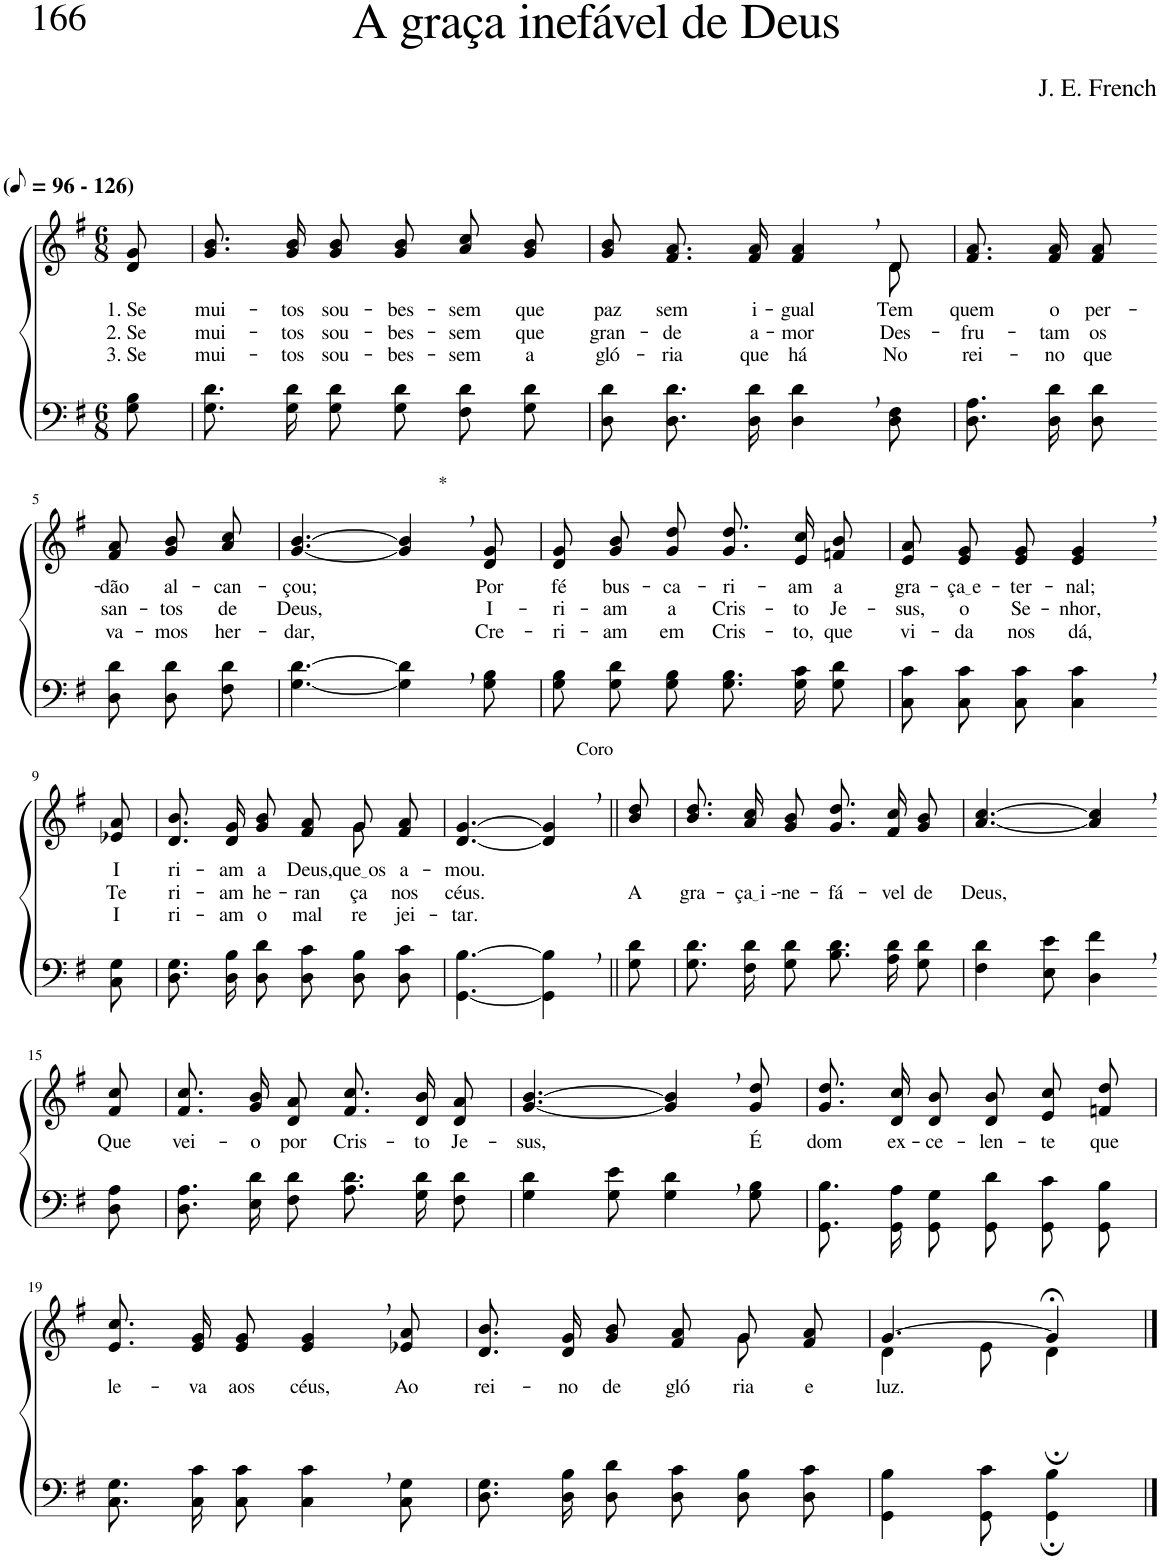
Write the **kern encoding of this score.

**kern	**kern	**text	**text	**text
*part2	*part1	*part1	*part1	*part1
*staff2	*staff1	*staff1	*staff1	*staff1
*I"Parte III e IV	*I"Parte I e II	*	*	*
*clefF4	*clefG2	*	*	*
*k[f#]	*k[f#]	*	*	*
*M6/8	*M6/8	*	*	*
*MM48	*MM48	*	*	*
=1	=1	=1	=1	=1
!	!LO:TX:a:B:t=(	!	!	!
!	!LO:TX:a:B:t=- 126)	!	!	!
!	!	!LO:LY:b	!LO:LY:b	!LO:LY:b
8G\ 8B\	8d/ 8g/	1. Se	2. Se	3. Se
=2	=2	=2	=2	=2
!	!	!LO:LY:b	!LO:LY:b	!LO:LY:b
8.G\ 8.d\L	8.g/ 8.b/L	mui-	mui-	mui-
!	!	!LO:LY:b	!LO:LY:b	!LO:LY:b
16G\ 16d\K	16g/ 16b/K	-tos	-tos	-tos
!	!	!LO:LY:b	!LO:LY:b	!LO:LY:b
8G\ 8d\J	8g/ 8b/J	sou-	sou-	sou-
!	!	!LO:LY:b	!LO:LY:b	!LO:LY:b
8G\ 8d\L	8g/ 8b/L	-bes-	-bes-	-bes-
!	!	!LO:LY:b	!LO:LY:b	!LO:LY:b
8F#\ 8d\	8a/ 8cc/	-sem	-sem	-sem
!	!	!LO:LY:b	!LO:LY:b	!LO:LY:b
8G\ 8d\J	8g/ 8b/J	que	que	a
=3	=3	=3	=3	=3
!	!	!LO:LY:b	!LO:LY:b	!LO:LY:b
*	*^	*	*	*
8D\ 8d\L	8g/ 8b/L	8ryy	paz	gran-	gló-
!	!	!	!LO:LY:b	!LO:LY:b	!LO:LY:b
*	*v	*v	*	*	*
8.D\ 8.d\	8.f#/ 8.a/	sem	-de	-ria
!	!	!LO:LY:b	!LO:LY:b	!LO:LY:b
16D\ 16d\Jk	16f#/ 16a/Jk	i-	a-	que
!	!	!LO:LY:b	!LO:LY:b	!LO:LY:b
4D\, 4d\,	4f#/, 4a/,	-gual	-mor	há
*	*^	*	*	*
!	!	!	!LO:LY:b	!LO:LY:b	!LO:LY:b
8D\ 8F#\	8d/	8d\	Tem	Des-	No
=4	=4	=4	=4	=4	=4
!	!	!	!LO:LY:b	!LO:LY:b	!LO:LY:b
*	*v	*v	*	*	*
8.D\ 8.A\L	8.f#/ 8.a/L	quem	-fru-	rei-
!	!	!LO:LY:b	!LO:LY:b	!LO:LY:b
16D\ 16d\K	16f#/ 16a/K	o	-tam	-no
!	!	!LO:LY:b	!LO:LY:b	!LO:LY:b
8D\ 8d\J	8f#/ 8a/J	per-	os	que
!!LO:LB:g=z
=5-	=5-	=5-	=5-	=5-
!	!	!LO:LY:b	!LO:LY:b	!LO:LY:b
8D\ 8d\L	8f#/ 8a/L	-dão	san-	va-
!	!	!LO:LY:b	!LO:LY:b	!LO:LY:b
8D\ 8d\	8g/ 8b/	al-	-tos	-mos
!	!	!LO:LY:b	!LO:LY:b	!LO:LY:b
8F#\ 8d\J	8a/ 8cc/J	-can-	de	her-
=6	=6	=6	=6	=6
!	!	!LO:LY:b	!LO:LY:b	!LO:LY:b
[4.G\ [4.d\	[4.g/ [4.b/	-çou;	Deus,	-dar,
!	!LO:TX:a:t=*	!	!	!
4G\], 4d\],	4g/], 4b/],	.	.	.
!	!	!LO:LY:b	!LO:LY:b	!LO:LY:b
8G\ 8B\	8d/ 8g/	Por	I-	Cre-
=7	=7	=7	=7	=7
!	!	!LO:LY:b	!LO:LY:b	!LO:LY:b
8G\ 8B\L	8d/ 8g/L	fé	-ri-	-ri-
!	!	!LO:LY:b	!LO:LY:b	!LO:LY:b
8G\ 8d\	8g/ 8b/	bus-	-am	-am
!	!	!LO:LY:b	!LO:LY:b	!LO:LY:b
8G\ 8B\J	8g/ 8dd/J	-ca-	a	em
!	!	!LO:LY:b	!LO:LY:b	!LO:LY:b
8.G\ 8.B\L	8.g/ 8.dd/L	-ri-	Cris-	Cris-
!	!	!LO:LY:b	!LO:LY:b	!LO:LY:b
16G\ 16c\K	16e/ 16cc/K	-am	-to	-to,
!	!	!LO:LY:b	!LO:LY:b	!LO:LY:b
8G\ 8d\J	8fn/ 8b/J	a	Je-	que
=8	=8	=8	=8	=8
!	!	!LO:LY:b	!LO:LY:b	!LO:LY:b
8C\ 8c\L	8e/ 8a/L	gra-	-sus,	vi-
!	!	!LO:LY:b	!LO:LY:b	!LO:LY:b
8C\ 8c\	8e/ 8g/	ça e	o	-da
!	!	!LO:LY:b	!LO:LY:b	!LO:LY:b
8C\ 8c\J	8e/ 8g/J	-ter-	Se-	nos
!	!	!LO:LY:b	!LO:LY:b	!LO:LY:b
4C\, 4c\,	4e/, 4g/,	-nal;	-nhor,	dá,
!!LO:LB:g=z
=9-	=9-	=9-	=9-	=9-
!	!	!LO:LY:b	!LO:LY:b	!LO:LY:b
8C\ 8G\	8e-X/ 8a/	I-	Te-	I-
=10	=10	=10	=10	=10
*	*^	*	*	*
!	!	!	!LO:LY:b	!LO:LY:b	!LO:LY:b
8.D\ 8.G\L	2ryy	8.d/ 8.b/L	-ri-	-ri-	-ri-
!	!	!	!LO:LY:b	!LO:LY:b	!LO:LY:b
16D\ 16B\K	.	16d/ 16g/K	-am	-am	-am
!	!	!	!LO:LY:b	!LO:LY:b	!LO:LY:b
8D\ 8d\J	.	8g/ 8b/J	a	he-	o
!	!	!	!LO:LY:b	!LO:LY:b	!LO:LY:b
8D\ 8c\L	.	8f#/ 8a/L	Deus,	-ran-	mal
!	!	!	!LO:LY:b	!LO:LY:b	!LO:LY:b
8D\ 8B\	8g\	8g/	que os	-ça	re-
!	!	!	!LO:LY:b	!LO:LY:b	!LO:LY:b
8D\ 8c\J	8ryy	8f#/ 8a/J	a-	nos	-jei-
=11	=11	=11	=11	=11	=11
!	!	!	!LO:LY:b	!LO:LY:b	!LO:LY:b
*	*v	*v	*	*	*
[4.GG\ [4.B\	[4.d/ [4.g/	-mou.	céus.	-tar.
!	!LO:TX:a:t=Coro	!	!	!
4GG\], 4B\],	4d/], 4g/],	.	.	.
=12||	=12||	=12||	=12||	=12||
!	!	!	!LO:LY:b	!
8G\ 8d\	8b/ 8dd/	.	A	.
=13	=13	=13	=13	=13
!	!	!	!LO:LY:b	!
8.G\ 8.d\L	8.b\ 8.dd\L	.	gra-	.
!	!	!	!LO:LY:b	!
16F#\ 16d\K	16a\ 16cc\K	.	ça i -	.
!	!	!	!LO:LY:b	!
8G\ 8d\J	8g\ 8b\J	.	-ne-	.
!	!	!	!LO:LY:b	!
8.B\ 8.d\L	8.g/ 8.dd/L	.	-fá-	.
!	!	!	!LO:LY:b	!
16A\ 16d\K	16f#/ 16cc/K	.	-vel	.
!	!	!	!LO:LY:b	!
8G\ 8d\J	8g/ 8b/J	.	de	.
=14	=14	=14	=14	=14
!	!	!	!LO:LY:b	!
4F#\ 4d\	[4.a/ [4.cc/	.	Deus,	.
8E\ 8e\	.	.	.	.
4D\, 4f#\,	4a/], 4cc/],	.	.	.
!!LO:LB:g=z
=15-	=15-	=15-	=15-	=15-
!	!	!LO:LY:b	!	!
8D\ 8A\	8f#/ 8cc/	Que	.	.
=16	=16	=16	=16	=16
!	!	!LO:LY:b	!	!
8.D\ 8.A\L	8.f#/ 8.cc/L	vei-	.	.
!	!	!LO:LY:b	!	!
16E\ 16d\K	16g/ 16b/K	-o	.	.
!	!	!LO:LY:b	!	!
8F#\ 8d\J	8d/ 8a/J	por	.	.
!	!	!LO:LY:b	!	!
8.A\ 8.d\L	8.f#/ 8.cc/L	Cris-	.	.
!	!	!LO:LY:b	!	!
16G\ 16d\K	16d/ 16b/K	-to	.	.
!	!	!LO:LY:b	!	!
8F#\ 8d\J	8d/ 8a/J	Je-	.	.
=17	=17	=17	=17	=17
!	!	!LO:LY:b	!	!
4G\ 4d\	[4.g/ [4.b/	-sus,	.	.
8G\ 8e\	.	.	.	.
4G\, 4d\,	4g/], 4b/],	.	.	.
!	!	!LO:LY:b	!	!
8G\ 8B\	8g/ 8dd/	É	.	.
=18	=18	=18	=18	=18
!	!	!LO:LY:b	!	!
8.GG/ 8.B/L	8.g/ 8.dd/L	dom	.	.
!	!	!LO:LY:b	!	!
16GG/ 16A/K	16d/ 16cc/K	ex-	.	.
!	!	!LO:LY:b	!	!
8GG/ 8G/J	8d/ 8b/J	-ce-	.	.
!	!	!LO:LY:b	!	!
8GG\ 8d\L	8d/ 8b/L	-len-	.	.
!	!	!LO:LY:b	!	!
8GG\ 8c\	8e/ 8cc/	-te	.	.
!	!	!LO:LY:b	!	!
8GG\ 8B\J	8fn/ 8dd/J	que	.	.
!!LO:LB:g=z
=19	=19	=19	=19	=19
!	!	!LO:LY:b	!	!
8.C\ 8.G\L	8.e/ 8.cc/L	le-	.	.
!	!	!LO:LY:b	!	!
16C\ 16c\K	16e/ 16g/K	-va	.	.
!	!	!LO:LY:b	!	!
8C\ 8c\J	8e/ 8g/J	aos	.	.
!	!	!LO:LY:b	!	!
4C\, 4c\,	4e/, 4g/,	céus,	.	.
!	!	!LO:LY:b	!	!
8C\ 8G\	8e-X/ 8a/	Ao	.	.
=20	=20	=20	=20	=20
*	*^	*	*	*
!	!	!	!LO:LY:b	!	!
8.D\ 8.G\L	2ryy	8.d/ 8.b/L	-rei-	.	.
!	!	!	!LO:LY:b	!	!
16D\ 16B\K	.	16d/ 16g/K	-no	.	.
!	!	!	!LO:LY:b	!	!
8D\ 8d\J	.	8g/ 8b/J	de	.	.
!	!	!	!LO:LY:b	!	!
8D\ 8c\L	.	8f#/ 8a/L	gló-	.	.
!	!	!	!LO:LY:b	!	!
8D\ 8B\	8g\	8g/	ria	.	.
!	!	!	!LO:LY:b	!	!
8D\ 8c\J	8ryy	8f#/ 8a/J	e	.	.
=21	=21	=21	=21	=21	=21
!	!	!	!LO:LY:b	!	!
4GG\ 4B\	[4.g/	4d\	luz.	.	.
8GG\ 8c\	.	8e\	.	.	.
4GG\; 4B\;	4g;</]	4d;\	.	.	.
*	*v	*v	*	*	*
==	==	==	==	==
*-	*-	*-	*-	*-
